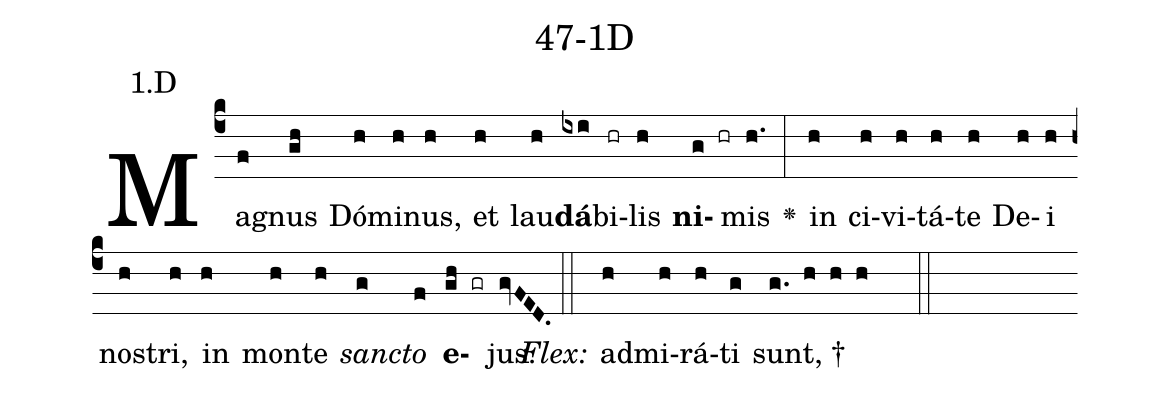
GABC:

name: 47-1D;
annotation: 1.D;
%%
(c4)Ma(f)gnus(gh) Dó(h)mi(h)nus,(h) et(h) lau(h)<b>dá</b>(ixi)bi(hr)lis(h) <b>ni</b>(g hr)mis(h.) <v>\greheightstar</v>(:) in(h) ci(h)vi(h)tá(h)te(h) De(h)i(h) nos(h)tri,(h) in(h) mon(h)te(h) <i>sanc</i>(g)<i>to</i>(f) <b>e</b>(gh gr)jus.(gvFED.) (::)
<i>Flex:</i>()  ad(h)mi(h)rá(h)ti(g) sunt, †(g. h h h  ::)

%E(h) u(h) o(g) u(f) a(gh) e.(gvFED.) (::)
